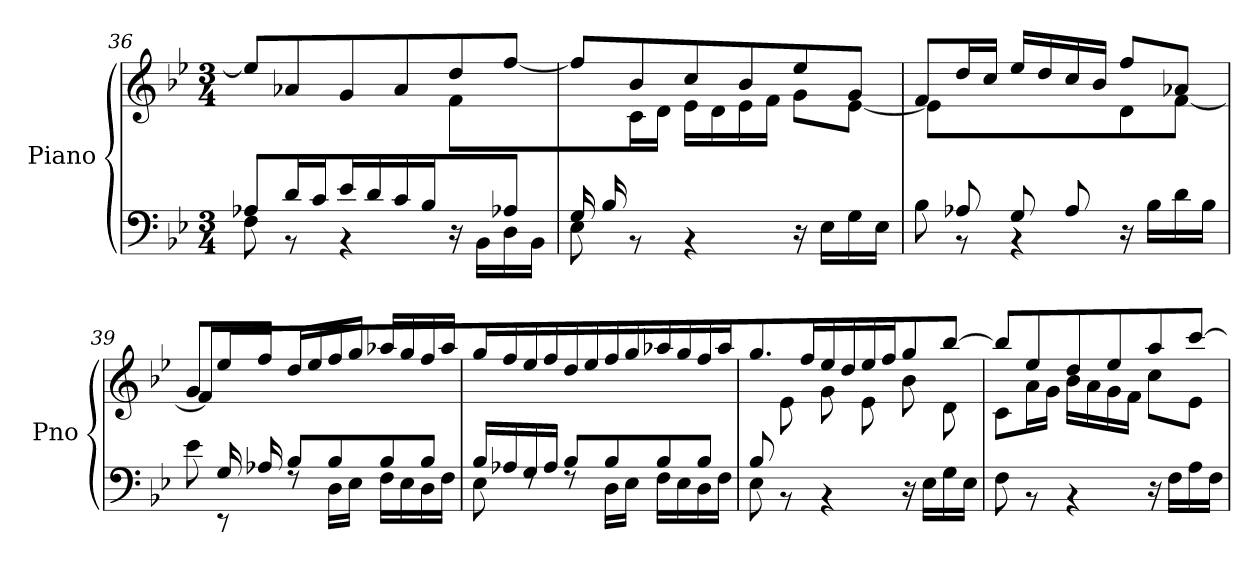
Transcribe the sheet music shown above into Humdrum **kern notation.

**kern	**kern
*part1	*part1
*staff2	*staff1
*I"Piano	*
*I'Pno	*
!!LO:LB:g=z
*clefF4	*clefG2
*k[b-e-]	*k[b-e-]
*M3/4	*M3/4
=36	=36
*^	*^
8A-X/L	8F\	8ee-/L]	2ryy
16d/L	8r	8a-X/	.
16c/JJ	.	.	.
16e-/LL	4r	8g/	.
16d/	.	.	.
16c/	.	8a-/	.
16B-/JJ	.	.	.
8ryy	16r	8dd/	8f\L
.	16BB-\LL	.	.
8A-X/J	16D\	[8ff/J	8ryy
.	16BB-\JJ	.	.
!!LO:LB:g=z	!!
=37	=37	=37	=37
16G/LL	8E-\	8ff/L]	8ryy
16B-/	.	.	.
2ryy	8rBB	8b-/	16c\
.	.	.	16d\JJ
.	4rBB	8cc/	16e-\LL
.	.	.	16d\
.	.	8b-/	16e-\
.	.	.	16f\JJ
.	16r	8ee-/	8g\L
.	16E-\LL	.	.
8ryy	16G\	8g/J	[8e-\J
.	16E-\JJ	.	.
=38	=38	=38	=38
8ryy	8B-\	8f/L	8e-\L]
8A-X/	8rBB	16dd/L	4.ryy
.	.	16cc/JJ	.
8G/	4rBB	16ee-/LL	.
.	.	16dd/	.
8A-/	.	16cc/	.
.	.	16b-/JJ	.
4ryy	16r	8ff/L	8d\
.	16B-\LL	.	.
.	16d\	8a-X/J	[8f\J
.	16B-\JJ	.	.
=39	=39	=39	=39
*	*^	*	*
8ryy	8e-\	4ryy	8g/L	8f\L]
16G/L	8rEE	.	16ee-/L	2ryy
16A-X/JJ	.	.	16ff/JJ	.
2ryy	8B-/L	8rF	16dd/LL	.
.	.	.	16ee-/	.
.	8B-/	16D\LL	16ff/	.
.	.	16E-\JJ	16gg/JJ	.
.	8B-/	16F\LL	16aa-X/LL	.
.	.	16E-\	16gg/	.
.	8B-/J	16D\	16ff/	8ryy
.	.	16F\JJ	16aa-/JJ	.
*	*v	*v	*	*
*	*	*v	*v
!!LO:LB:g=z
=40	=40	=40
16B-/LL	8E-\	16gg/LL
16A-X/	.	16ff/
16G/	8rF	16ee-/
16A-/JJ	.	16ff/JJ
8B-/L	8rF	16dd/LL
.	.	16ee-/
8B-/	16D\LL	16ff/
.	16E-\JJ	16gg/JJ
8B-/	16F\LL	16aa-X/LL
.	16E-\	16gg/
8B-/J	16D\	16ff/
.	16F\JJ	16aa-/JJ
!!LO:LB:g=z
=41	=41	=41
*	*	*^
8B-/L	8E-\	8.gg/L	8ryy
2ryy	8rBB	.	8e-\
.	.	16ff/Jk	.
.	4rBB	16ee-/LL	8g\
.	.	16dd/	.
.	.	16ee-/	8e-\
.	.	16ff/JJ	.
.	16r	8gg/L	8b-\
.	16E-\LL	.	.
8ryy	16G\	[8bb-/J	8d\J
.	16E-\JJ	.	.
*v	*v	*	*
=42	=42	=42
8F\	8bb-/L]	8c\L
8rBB	8ee-/	16a\L
.	.	16g\JJ
4rBB	8dd/	16b-\LL
.	.	16a\
.	8ee-/	16g\
.	.	16f\JJ
16r	8aa/	8cc\L
16F\LL	.	.
16A\	[8ccc/J	8e-\J
16F\JJ	.	.
*	*v	*v
=	=
*-	*-
